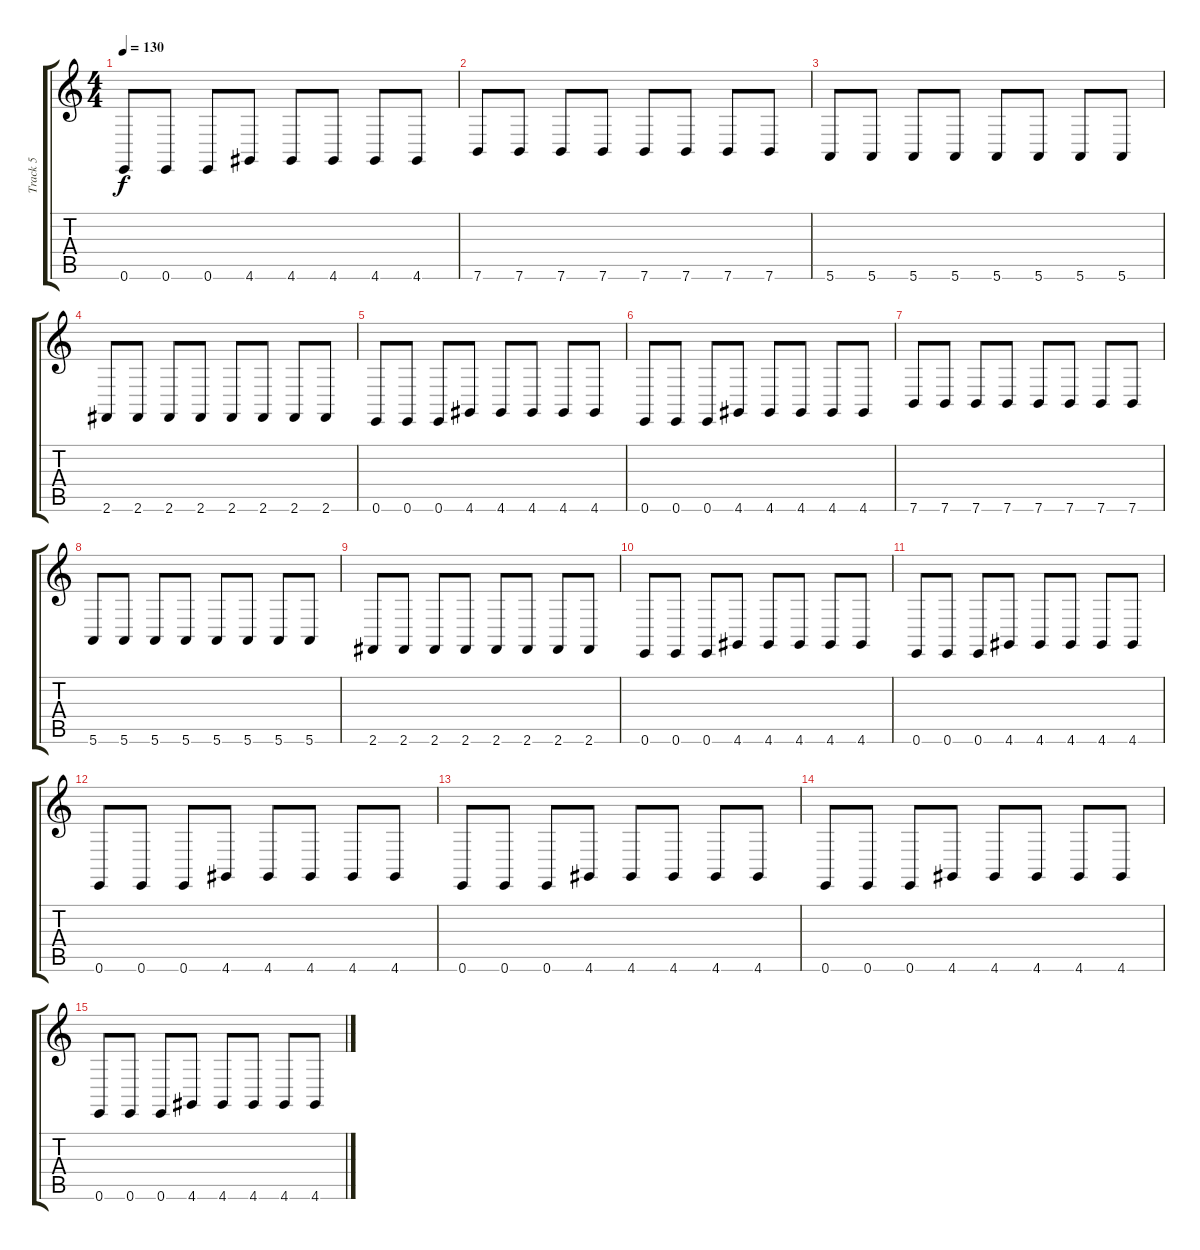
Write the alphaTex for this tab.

\track ("Track 5" "Track 5") {instrument lead8bassandlead}
\staff {score tabs}
\tuning (E4 B3 G3 D3 A2 E2) {hide}
\ts (4 4)
\tempo 130
\clef g2
\ks c
0.6.8{dy f} 0.6.8 0.6.8 4.6.8 4.6.8 4.6.8 4.6.8 4.6.8 |
7.6.8 7.6.8 7.6.8 7.6.8 7.6.8 7.6.8 7.6.8 7.6.8 |
5.6.8 5.6.8 5.6.8 5.6.8 5.6.8 5.6.8 5.6.8 5.6.8 |
2.6.8 2.6.8 2.6.8 2.6.8 2.6.8 2.6.8 2.6.8 2.6.8 |
0.6.8 0.6.8 0.6.8 4.6.8 4.6.8 4.6.8 4.6.8 4.6.8 |
0.6.8 0.6.8 0.6.8 4.6.8 4.6.8 4.6.8 4.6.8 4.6.8 |
7.6.8 7.6.8 7.6.8 7.6.8 7.6.8 7.6.8 7.6.8 7.6.8 |
5.6.8 5.6.8 5.6.8 5.6.8 5.6.8 5.6.8 5.6.8 5.6.8 |
2.6.8 2.6.8 2.6.8 2.6.8 2.6.8 2.6.8 2.6.8 2.6.8 |
0.6.8 0.6.8 0.6.8 4.6.8 4.6.8 4.6.8 4.6.8 4.6.8 |
0.6.8 0.6.8 0.6.8 4.6.8 4.6.8 4.6.8 4.6.8 4.6.8 |
0.6.8 0.6.8 0.6.8 4.6.8 4.6.8 4.6.8 4.6.8 4.6.8 |
0.6.8 0.6.8 0.6.8 4.6.8 4.6.8 4.6.8 4.6.8 4.6.8 |
0.6.8 0.6.8 0.6.8 4.6.8 4.6.8 4.6.8 4.6.8 4.6.8 |
0.6.8 0.6.8 0.6.8 4.6.8 4.6.8 4.6.8 4.6.8 4.6.8
